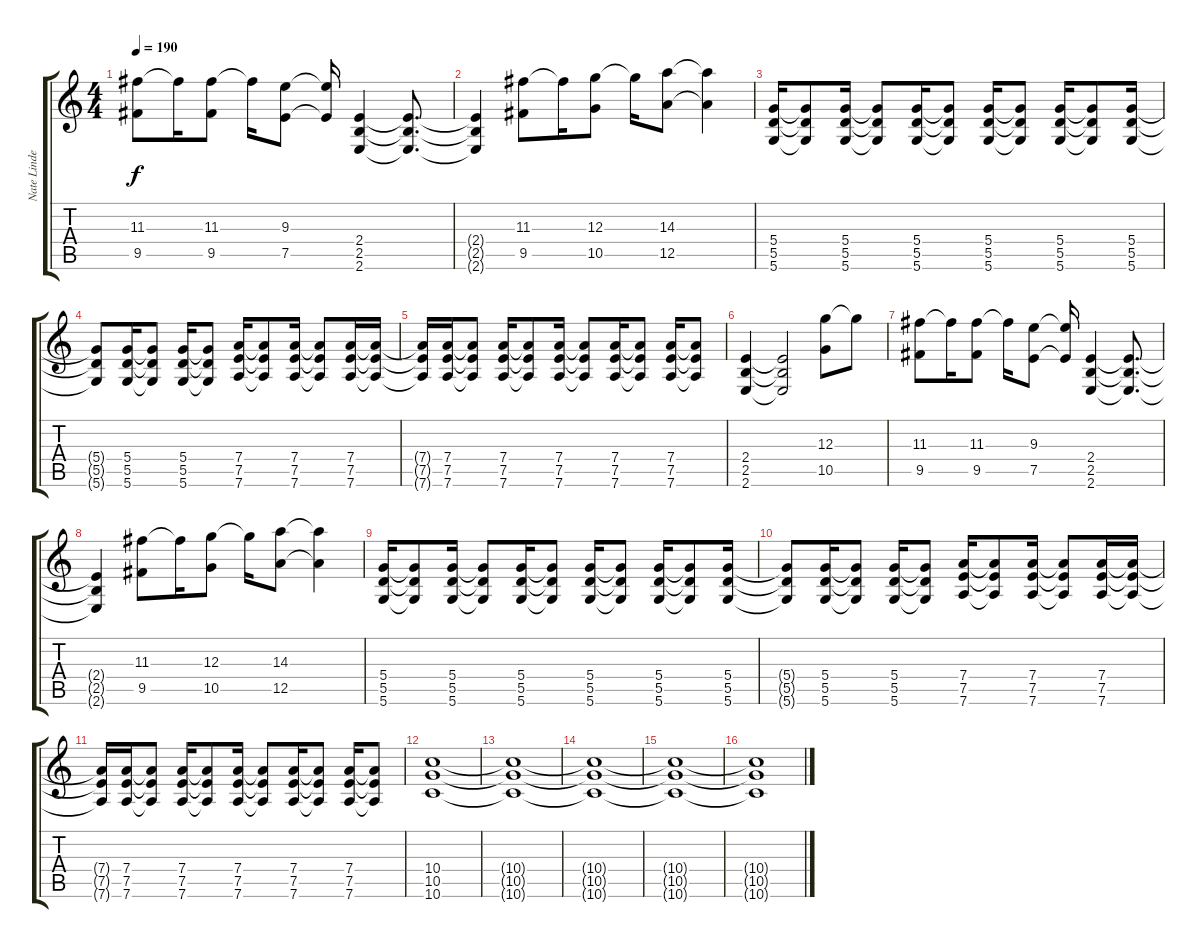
\track ("Nate Lindeman" "Nate Linde") {instrument overdrivenguitar}
\staff {score tabs}
\tuning (E4 B3 G3 D3 A2 D2) {hide}
\ts (4 4)
\tempo 190
\clef g2
\ks c
(11.3 9.5).8{dy f} 11.3{t}.16 (11.3 9.5).8 11.3{t}.16 (9.3 7.5).8 (9.3{t} 7.5{t}).16 (2.4 2.5 2.6).4 (2.4{t} 2.5{t} 2.6{t}).8{d} |
(2.4{t} 2.5{t} 2.6{t}).4 (11.3 9.5).8 11.3{t}.16 (12.3 10.5).8 12.3{t}.16 (14.3 12.5).8 (14.3{t} 12.5{t}).4 |
(5.4 5.5 5.6).16 (5.4{t} 5.5{t} 5.6{t}).8 (5.4 5.5 5.6).16 (5.4{t} 5.5{t} 5.6{t}).8 (5.4 5.5 5.6).16 (5.4{t} 5.5{t} 5.6{t}).8 (5.4 5.5 5.6).16 (5.4{t} 5.5{t} 5.6{t}).8 (5.4 5.5 5.6).16 (5.4{t} 5.5{t} 5.6{t}).8 (5.4 5.5 5.6).16 |
(5.4{t} 5.5{t} 5.6{t}).8 (5.4 5.5 5.6).16 (5.4{t} 5.5{t} 5.6{t}).8 (5.4 5.5 5.6).16 (5.4{t} 5.5{t} 5.6{t}).8 (7.4 7.5 7.6).16 (7.4{t} 7.5{t} 7.6{t}).8 (7.4 7.5 7.6).16 (7.4{t} 7.5{t} 7.6{t}).8 (7.4 7.5 7.6).16 (7.4{t} 7.5{t} 7.6{t}).16 |
(7.4{t} 7.5{t} 7.6{t}).16 (7.4 7.5 7.6).16 (7.4{t} 7.5{t} 7.6{t}).8 (7.4 7.5 7.6).16 (7.4{t} 7.5{t} 7.6{t}).8 (7.4 7.5 7.6).16 (7.4{t} 7.5{t} 7.6{t}).8 (7.4 7.5 7.6).16 (7.4{t} 7.5{t} 7.6{t}).8 (7.4 7.5 7.6).16 (7.4{t} 7.5{t} 7.6{t}).8 |
(2.4 2.5 2.6).4 (2.4{t} 2.5{t} 2.6{t}).2 (12.3 10.5).8 12.3{t}.8 |
(11.3 9.5).8 11.3{t}.16 (11.3 9.5).8 11.3{t}.16 (9.3 7.5).8 (9.3{t} 7.5{t}).16 (2.4 2.5 2.6).4 (2.4{t} 2.5{t} 2.6{t}).8{d} |
(2.4{t} 2.5{t} 2.6{t}).4 (11.3 9.5).8 11.3{t}.16 (12.3 10.5).8 12.3{t}.16 (14.3 12.5).8 (14.3{t} 12.5{t}).4 |
(5.4 5.5 5.6).16 (5.4{t} 5.5{t} 5.6{t}).8 (5.4 5.5 5.6).16 (5.4{t} 5.5{t} 5.6{t}).8 (5.4 5.5 5.6).16 (5.4{t} 5.5{t} 5.6{t}).8 (5.4 5.5 5.6).16 (5.4{t} 5.5{t} 5.6{t}).8 (5.4 5.5 5.6).16 (5.4{t} 5.5{t} 5.6{t}).8 (5.4 5.5 5.6).16 |
(5.4{t} 5.5{t} 5.6{t}).8 (5.4 5.5 5.6).16 (5.4{t} 5.5{t} 5.6{t}).8 (5.4 5.5 5.6).16 (5.4{t} 5.5{t} 5.6{t}).8 (7.4 7.5 7.6).16 (7.4{t} 7.5{t} 7.6{t}).8 (7.4 7.5 7.6).16 (7.4{t} 7.5{t} 7.6{t}).8 (7.4 7.5 7.6).16 (7.4{t} 7.5{t} 7.6{t}).16 |
(7.4{t} 7.5{t} 7.6{t}).16 (7.4 7.5 7.6).16 (7.4{t} 7.5{t} 7.6{t}).8 (7.4 7.5 7.6).16 (7.4{t} 7.5{t} 7.6{t}).8 (7.4 7.5 7.6).16 (7.4{t} 7.5{t} 7.6{t}).8 (7.4 7.5 7.6).16 (7.4{t} 7.5{t} 7.6{t}).8 (7.4 7.5 7.6).16 (7.4{t} 7.5{t} 7.6{t}).8 |
(10.4 10.5 10.6).1 |
(10.4{t} 10.5{t} 10.6{t}).1 |
(10.4{t} 10.5{t} 10.6{t}).1 |
(10.4{t} 10.5{t} 10.6{t}).1 |
(10.4{t} 10.5{t} 10.6{t}).1
